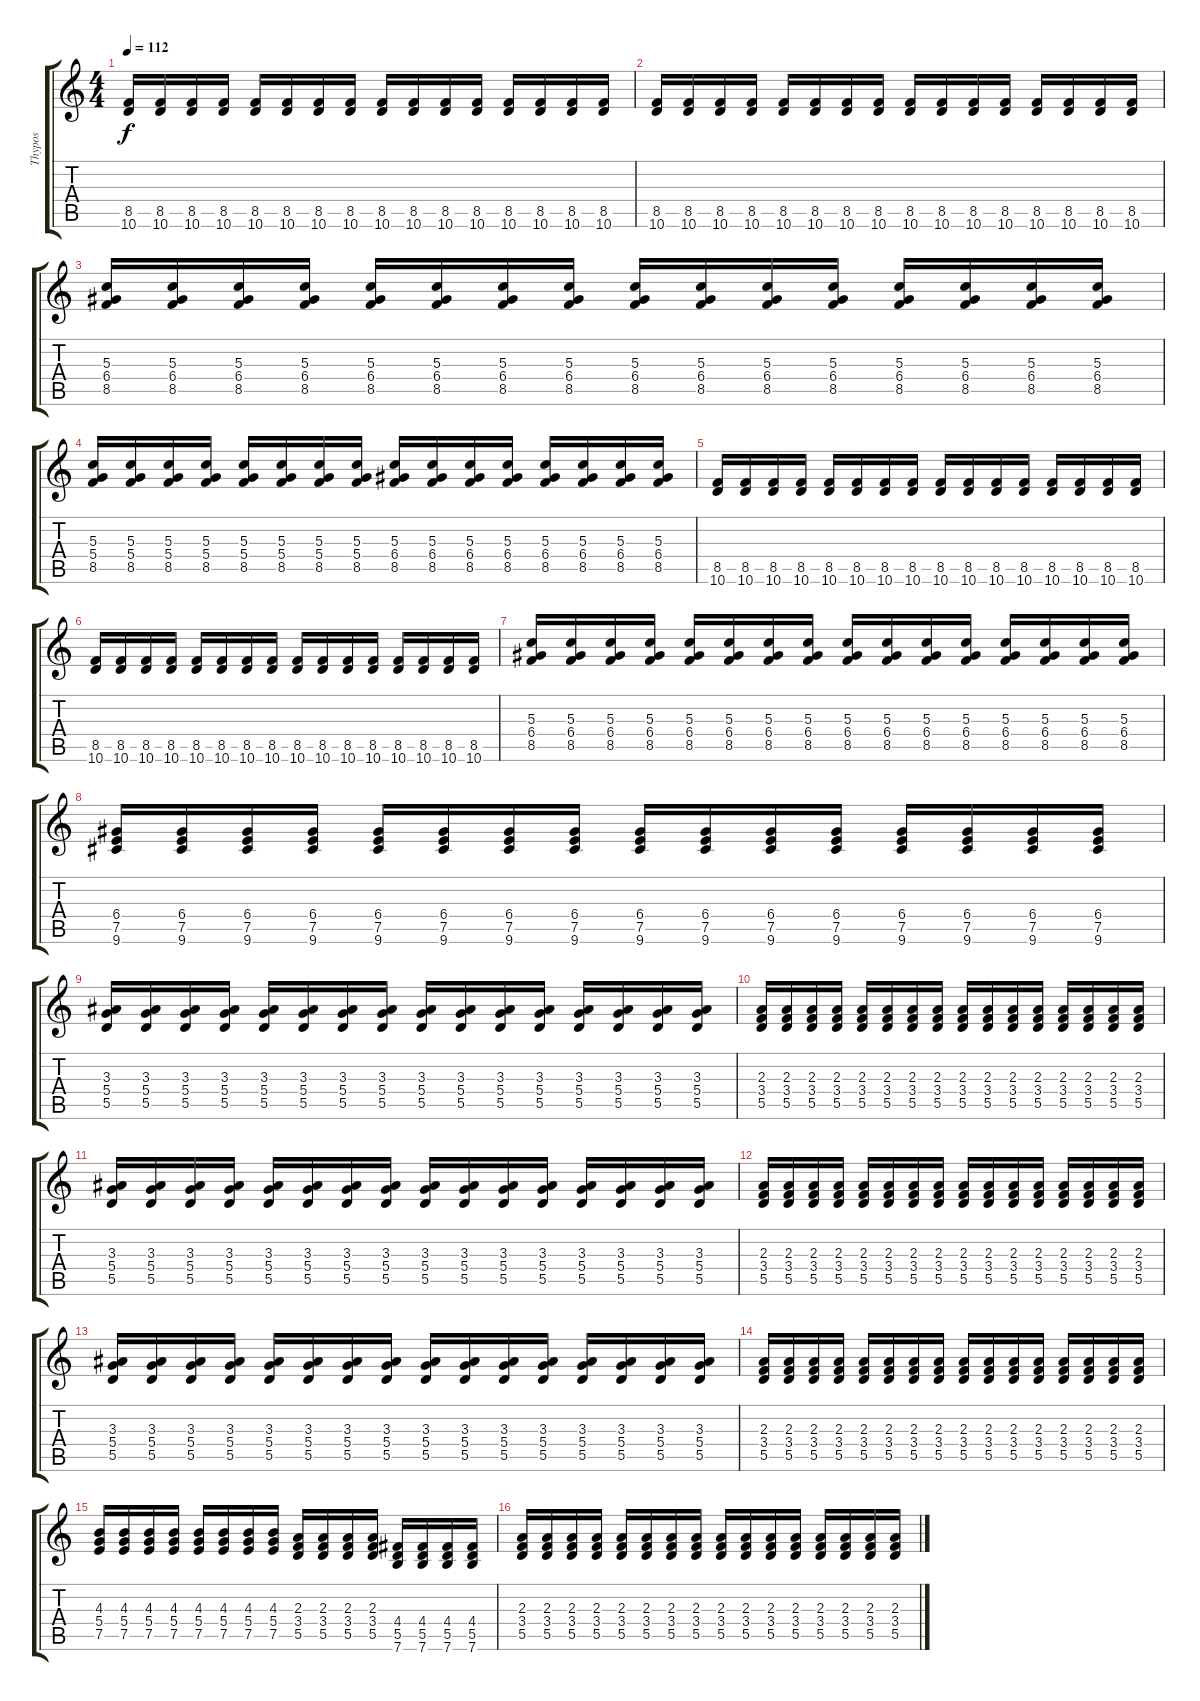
\track ("Thypos" "Thypos") {instrument acousticguitarnylon}
\staff {score tabs}
\tuning (E4 B3 G3 D3 A2 E2) {hide}
\ts (4 4)
\tempo 112
\clef g2
\ks c
(8.5 10.6).16{dy f} (8.5 10.6).16 (8.5 10.6).16 (8.5 10.6).16 (8.5 10.6).16 (8.5 10.6).16 (8.5 10.6).16 (8.5 10.6).16 (8.5 10.6).16 (8.5 10.6).16 (8.5 10.6).16 (8.5 10.6).16 (8.5 10.6).16 (8.5 10.6).16 (8.5 10.6).16 (8.5 10.6).16 |
(8.5 10.6).16 (8.5 10.6).16 (8.5 10.6).16 (8.5 10.6).16 (8.5 10.6).16 (8.5 10.6).16 (8.5 10.6).16 (8.5 10.6).16 (8.5 10.6).16 (8.5 10.6).16 (8.5 10.6).16 (8.5 10.6).16 (8.5 10.6).16 (8.5 10.6).16 (8.5 10.6).16 (8.5 10.6).16 |
(5.3 6.4 8.5).16 (5.3 6.4 8.5).16 (5.3 6.4 8.5).16 (5.3 6.4 8.5).16 (5.3 6.4 8.5).16 (5.3 6.4 8.5).16 (5.3 6.4 8.5).16 (5.3 6.4 8.5).16 (5.3 6.4 8.5).16 (5.3 6.4 8.5).16 (5.3 6.4 8.5).16 (5.3 6.4 8.5).16 (5.3 6.4 8.5).16 (5.3 6.4 8.5).16 (5.3 6.4 8.5).16 (5.3 6.4 8.5).16 |
(5.3 5.4 8.5).16 (5.3 5.4 8.5).16 (5.3 5.4 8.5).16 (5.3 5.4 8.5).16 (5.3 5.4 8.5).16 (5.3 5.4 8.5).16 (5.3 5.4 8.5).16 (5.3 5.4 8.5).16 (5.3 6.4 8.5).16 (5.3 6.4 8.5).16 (5.3 6.4 8.5).16 (5.3 6.4 8.5).16 (5.3 6.4 8.5).16 (5.3 6.4 8.5).16 (5.3 6.4 8.5).16 (5.3 6.4 8.5).16 |
(8.5 10.6).16 (8.5 10.6).16 (8.5 10.6).16 (8.5 10.6).16 (8.5 10.6).16 (8.5 10.6).16 (8.5 10.6).16 (8.5 10.6).16 (8.5 10.6).16 (8.5 10.6).16 (8.5 10.6).16 (8.5 10.6).16 (8.5 10.6).16 (8.5 10.6).16 (8.5 10.6).16 (8.5 10.6).16 |
(8.5 10.6).16 (8.5 10.6).16 (8.5 10.6).16 (8.5 10.6).16 (8.5 10.6).16 (8.5 10.6).16 (8.5 10.6).16 (8.5 10.6).16 (8.5 10.6).16 (8.5 10.6).16 (8.5 10.6).16 (8.5 10.6).16 (8.5 10.6).16 (8.5 10.6).16 (8.5 10.6).16 (8.5 10.6).16 |
(5.3 6.4 8.5).16 (5.3 6.4 8.5).16 (5.3 6.4 8.5).16 (5.3 6.4 8.5).16 (5.3 6.4 8.5).16 (5.3 6.4 8.5).16 (5.3 6.4 8.5).16 (5.3 6.4 8.5).16 (5.3 6.4 8.5).16 (5.3 6.4 8.5).16 (5.3 6.4 8.5).16 (5.3 6.4 8.5).16 (5.3 6.4 8.5).16 (5.3 6.4 8.5).16 (5.3 6.4 8.5).16 (5.3 6.4 8.5).16 |
(6.4 7.5 9.6).16 (6.4 7.5 9.6).16 (6.4 7.5 9.6).16 (6.4 7.5 9.6).16 (6.4 7.5 9.6).16 (6.4 7.5 9.6).16 (6.4 7.5 9.6).16 (6.4 7.5 9.6).16 (6.4 7.5 9.6).16 (6.4 7.5 9.6).16 (6.4 7.5 9.6).16 (6.4 7.5 9.6).16 (6.4 7.5 9.6).16 (6.4 7.5 9.6).16 (6.4 7.5 9.6).16 (6.4 7.5 9.6).16 |
(3.3 5.4 5.5).16 (3.3 5.4 5.5).16 (3.3 5.4 5.5).16 (3.3 5.4 5.5).16 (3.3 5.4 5.5).16 (3.3 5.4 5.5).16 (3.3 5.4 5.5).16 (3.3 5.4 5.5).16 (3.3 5.4 5.5).16 (3.3 5.4 5.5).16 (3.3 5.4 5.5).16 (3.3 5.4 5.5).16 (3.3 5.4 5.5).16 (3.3 5.4 5.5).16 (3.3 5.4 5.5).16 (3.3 5.4 5.5).16 |
(2.3 3.4 5.5).16 (2.3 3.4 5.5).16 (2.3 3.4 5.5).16 (2.3 3.4 5.5).16 (2.3 3.4 5.5).16 (2.3 3.4 5.5).16 (2.3 3.4 5.5).16 (2.3 3.4 5.5).16 (2.3 3.4 5.5).16 (2.3 3.4 5.5).16 (2.3 3.4 5.5).16 (2.3 3.4 5.5).16 (2.3 3.4 5.5).16 (2.3 3.4 5.5).16 (2.3 3.4 5.5).16 (2.3 3.4 5.5).16 |
(3.3 5.4 5.5).16 (3.3 5.4 5.5).16 (3.3 5.4 5.5).16 (3.3 5.4 5.5).16 (3.3 5.4 5.5).16 (3.3 5.4 5.5).16 (3.3 5.4 5.5).16 (3.3 5.4 5.5).16 (3.3 5.4 5.5).16 (3.3 5.4 5.5).16 (3.3 5.4 5.5).16 (3.3 5.4 5.5).16 (3.3 5.4 5.5).16 (3.3 5.4 5.5).16 (3.3 5.4 5.5).16 (3.3 5.4 5.5).16 |
(2.3 3.4 5.5).16 (2.3 3.4 5.5).16 (2.3 3.4 5.5).16 (2.3 3.4 5.5).16 (2.3 3.4 5.5).16 (2.3 3.4 5.5).16 (2.3 3.4 5.5).16 (2.3 3.4 5.5).16 (2.3 3.4 5.5).16 (2.3 3.4 5.5).16 (2.3 3.4 5.5).16 (2.3 3.4 5.5).16 (2.3 3.4 5.5).16 (2.3 3.4 5.5).16 (2.3 3.4 5.5).16 (2.3 3.4 5.5).16 |
(3.3 5.4 5.5).16 (3.3 5.4 5.5).16 (3.3 5.4 5.5).16 (3.3 5.4 5.5).16 (3.3 5.4 5.5).16 (3.3 5.4 5.5).16 (3.3 5.4 5.5).16 (3.3 5.4 5.5).16 (3.3 5.4 5.5).16 (3.3 5.4 5.5).16 (3.3 5.4 5.5).16 (3.3 5.4 5.5).16 (3.3 5.4 5.5).16 (3.3 5.4 5.5).16 (3.3 5.4 5.5).16 (3.3 5.4 5.5).16 |
(2.3 3.4 5.5).16 (2.3 3.4 5.5).16 (2.3 3.4 5.5).16 (2.3 3.4 5.5).16 (2.3 3.4 5.5).16 (2.3 3.4 5.5).16 (2.3 3.4 5.5).16 (2.3 3.4 5.5).16 (2.3 3.4 5.5).16 (2.3 3.4 5.5).16 (2.3 3.4 5.5).16 (2.3 3.4 5.5).16 (2.3 3.4 5.5).16 (2.3 3.4 5.5).16 (2.3 3.4 5.5).16 (2.3 3.4 5.5).16 |
(4.3 5.4 7.5).16 (4.3 5.4 7.5).16 (4.3 5.4 7.5).16 (4.3 5.4 7.5).16 (4.3 5.4 7.5).16 (4.3 5.4 7.5).16 (4.3 5.4 7.5).16 (4.3 5.4 7.5).16 (2.3 3.4 5.5).16 (2.3 3.4 5.5).16 (2.3 3.4 5.5).16 (2.3 3.4 5.5).16 (4.4 5.5 7.6).16 (4.4 5.5 7.6).16 (4.4 5.5 7.6).16 (4.4 5.5 7.6).16 |
(2.3 3.4 5.5).16 (2.3 3.4 5.5).16 (2.3 3.4 5.5).16 (2.3 3.4 5.5).16 (2.3 3.4 5.5).16 (2.3 3.4 5.5).16 (2.3 3.4 5.5).16 (2.3 3.4 5.5).16 (2.3 3.4 5.5).16 (2.3 3.4 5.5).16 (2.3 3.4 5.5).16 (2.3 3.4 5.5).16 (2.3 3.4 5.5).16 (2.3 3.4 5.5).16 (2.3 3.4 5.5).16 (2.3 3.4 5.5).16
